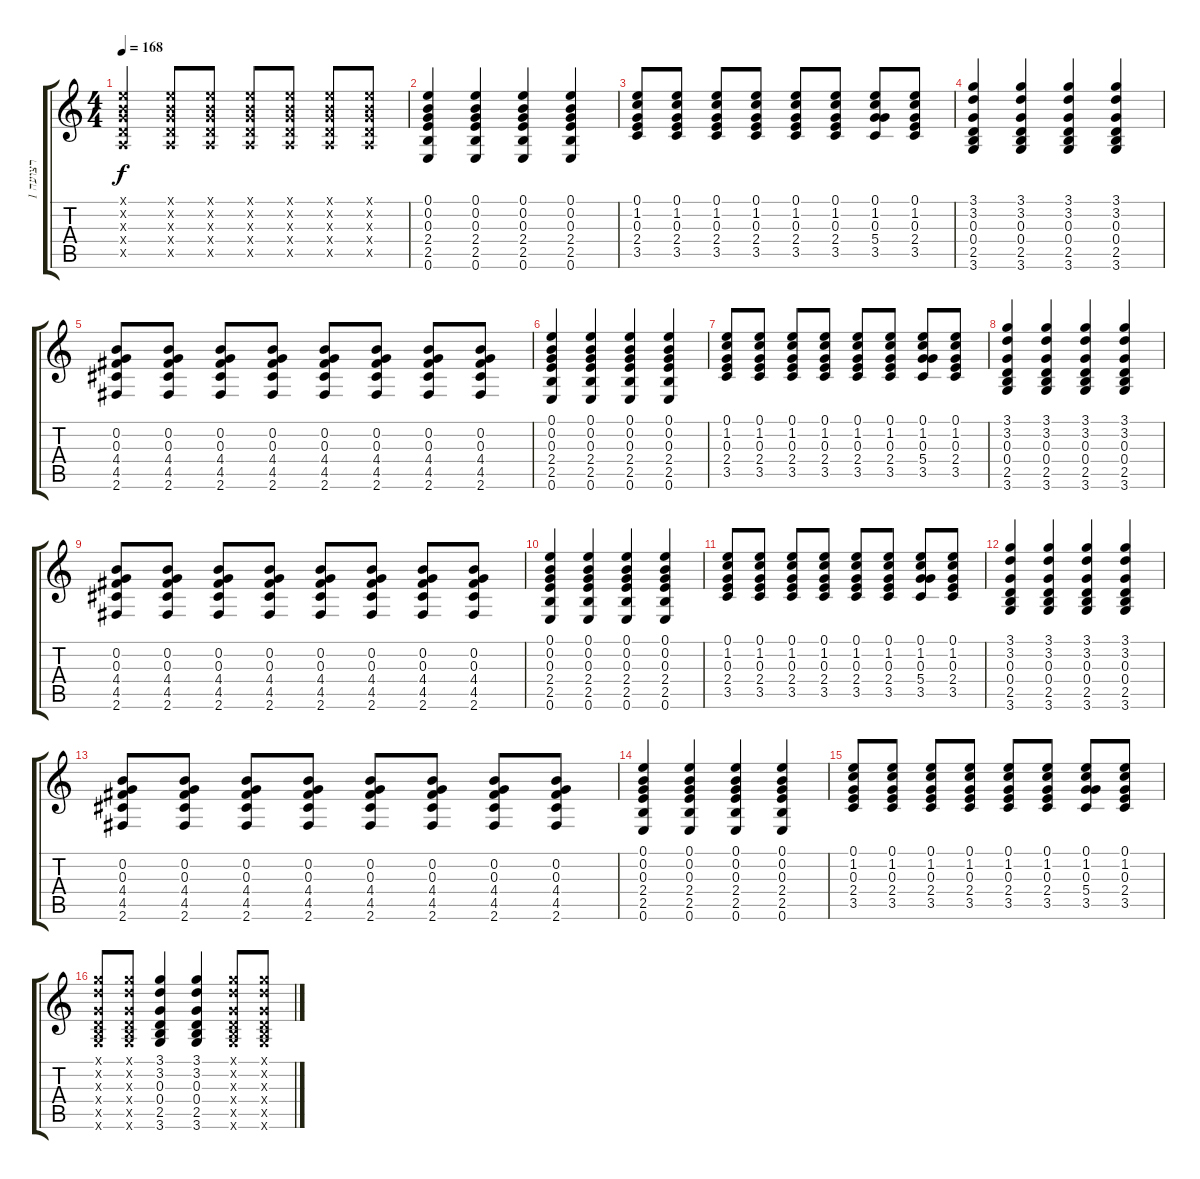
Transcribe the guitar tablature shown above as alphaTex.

\track ("רצועה 1" "רצועה 1") {instrument acousticguitarsteel}
\staff {score tabs}
\tuning (E4 B3 G3 D3 A2 E2) {hide}
\ts (4 4)
\tempo 168
\clef g2
\ks c
(0.1{x} 0.2{x} 0.3{x} 0.4{x} 0.5{x}).4{dy f} (0.1{x} 0.2{x} 0.3{x} 0.4{x} 0.5{x}).8 (0.1{x} 0.2{x} 0.3{x} 0.4{x} 0.5{x}).8 (0.1{x} 0.2{x} 0.3{x} 0.4{x} 0.5{x}).8 (0.1{x} 0.2{x} 0.3{x} 0.4{x} 0.5{x}).8 (0.1{x} 0.2{x} 0.3{x} 0.4{x} 0.5{x}).8 (0.1{x} 0.2{x} 0.3{x} 0.4{x} 0.5{x}).8 |
(0.1 0.2 0.3 2.4 2.5 0.6).4 (0.1 0.2 0.3 2.4 2.5 0.6).4 (0.1 0.2 0.3 2.4 2.5 0.6).4 (0.1 0.2 0.3 2.4 2.5 0.6).4 |
(0.1 1.2 0.3 2.4 3.5).8 (0.1 1.2 0.3 2.4 3.5).8 (0.1 1.2 0.3 2.4 3.5).8 (0.1 1.2 0.3 2.4 3.5).8 (0.1 1.2 0.3 2.4 3.5).8 (0.1 1.2 0.3 2.4 3.5).8 (0.1 1.2 0.3 5.4 3.5).8 (0.1 1.2 0.3 2.4 3.5).8 |
(3.1 3.2 0.3 0.4 2.5 3.6).4 (3.1 3.2 0.3 0.4 2.5 3.6).4 (3.1 3.2 0.3 0.4 2.5 3.6).4 (3.1 3.2 0.3 0.4 2.5 3.6).4 |
(0.2 0.3 4.4 4.5 2.6).8 (0.2 0.3 4.4 4.5 2.6).8 (0.2 0.3 4.4 4.5 2.6).8 (0.2 0.3 4.4 4.5 2.6).8 (0.2 0.3 4.4 4.5 2.6).8 (0.2 0.3 4.4 4.5 2.6).8 (0.2 0.3 4.4 4.5 2.6).8 (0.2 0.3 4.4 4.5 2.6).8 |
(0.1 0.2 0.3 2.4 2.5 0.6).4 (0.1 0.2 0.3 2.4 2.5 0.6).4 (0.1 0.2 0.3 2.4 2.5 0.6).4 (0.1 0.2 0.3 2.4 2.5 0.6).4 |
(0.1 1.2 0.3 2.4 3.5).8 (0.1 1.2 0.3 2.4 3.5).8 (0.1 1.2 0.3 2.4 3.5).8 (0.1 1.2 0.3 2.4 3.5).8 (0.1 1.2 0.3 2.4 3.5).8 (0.1 1.2 0.3 2.4 3.5).8 (0.1 1.2 0.3 5.4 3.5).8 (0.1 1.2 0.3 2.4 3.5).8 |
(3.1 3.2 0.3 0.4 2.5 3.6).4 (3.1 3.2 0.3 0.4 2.5 3.6).4 (3.1 3.2 0.3 0.4 2.5 3.6).4 (3.1 3.2 0.3 0.4 2.5 3.6).4 |
(0.2 0.3 4.4 4.5 2.6).8 (0.2 0.3 4.4 4.5 2.6).8 (0.2 0.3 4.4 4.5 2.6).8 (0.2 0.3 4.4 4.5 2.6).8 (0.2 0.3 4.4 4.5 2.6).8 (0.2 0.3 4.4 4.5 2.6).8 (0.2 0.3 4.4 4.5 2.6).8 (0.2 0.3 4.4 4.5 2.6).8 |
(0.1 0.2 0.3 2.4 2.5 0.6).4 (0.1 0.2 0.3 2.4 2.5 0.6).4 (0.1 0.2 0.3 2.4 2.5 0.6).4 (0.1 0.2 0.3 2.4 2.5 0.6).4 |
(0.1 1.2 0.3 2.4 3.5).8 (0.1 1.2 0.3 2.4 3.5).8 (0.1 1.2 0.3 2.4 3.5).8 (0.1 1.2 0.3 2.4 3.5).8 (0.1 1.2 0.3 2.4 3.5).8 (0.1 1.2 0.3 2.4 3.5).8 (0.1 1.2 0.3 5.4 3.5).8 (0.1 1.2 0.3 2.4 3.5).8 |
(3.1 3.2 0.3 0.4 2.5 3.6).4 (3.1 3.2 0.3 0.4 2.5 3.6).4 (3.1 3.2 0.3 0.4 2.5 3.6).4 (3.1 3.2 0.3 0.4 2.5 3.6).4 |
(0.2 0.3 4.4 4.5 2.6).8 (0.2 0.3 4.4 4.5 2.6).8 (0.2 0.3 4.4 4.5 2.6).8 (0.2 0.3 4.4 4.5 2.6).8 (0.2 0.3 4.4 4.5 2.6).8 (0.2 0.3 4.4 4.5 2.6).8 (0.2 0.3 4.4 4.5 2.6).8 (0.2 0.3 4.4 4.5 2.6).8 |
(0.1 0.2 0.3 2.4 2.5 0.6).4 (0.1 0.2 0.3 2.4 2.5 0.6).4 (0.1 0.2 0.3 2.4 2.5 0.6).4 (0.1 0.2 0.3 2.4 2.5 0.6).4 |
(0.1 1.2 0.3 2.4 3.5).8 (0.1 1.2 0.3 2.4 3.5).8 (0.1 1.2 0.3 2.4 3.5).8 (0.1 1.2 0.3 2.4 3.5).8 (0.1 1.2 0.3 2.4 3.5).8 (0.1 1.2 0.3 2.4 3.5).8 (0.1 1.2 0.3 5.4 3.5).8 (0.1 1.2 0.3 2.4 3.5).8 |
(3.1{x} 3.2{x} 0.3{x} 0.4{x} 2.5{x} 3.6{x}).8 (3.1{x} 3.2{x} 0.3{x} 0.4{x} 2.5{x} 3.6{x}).8 (3.1 3.2 0.3 0.4 2.5 3.6).4 (3.1 3.2 0.3 0.4 2.5 3.6).4 (3.1{x} 3.2{x} 0.3{x} 0.4{x} 2.5{x} 3.6{x}).8 (3.1{x} 3.2{x} 0.3{x} 0.4{x} 2.5{x} 3.6{x}).8
